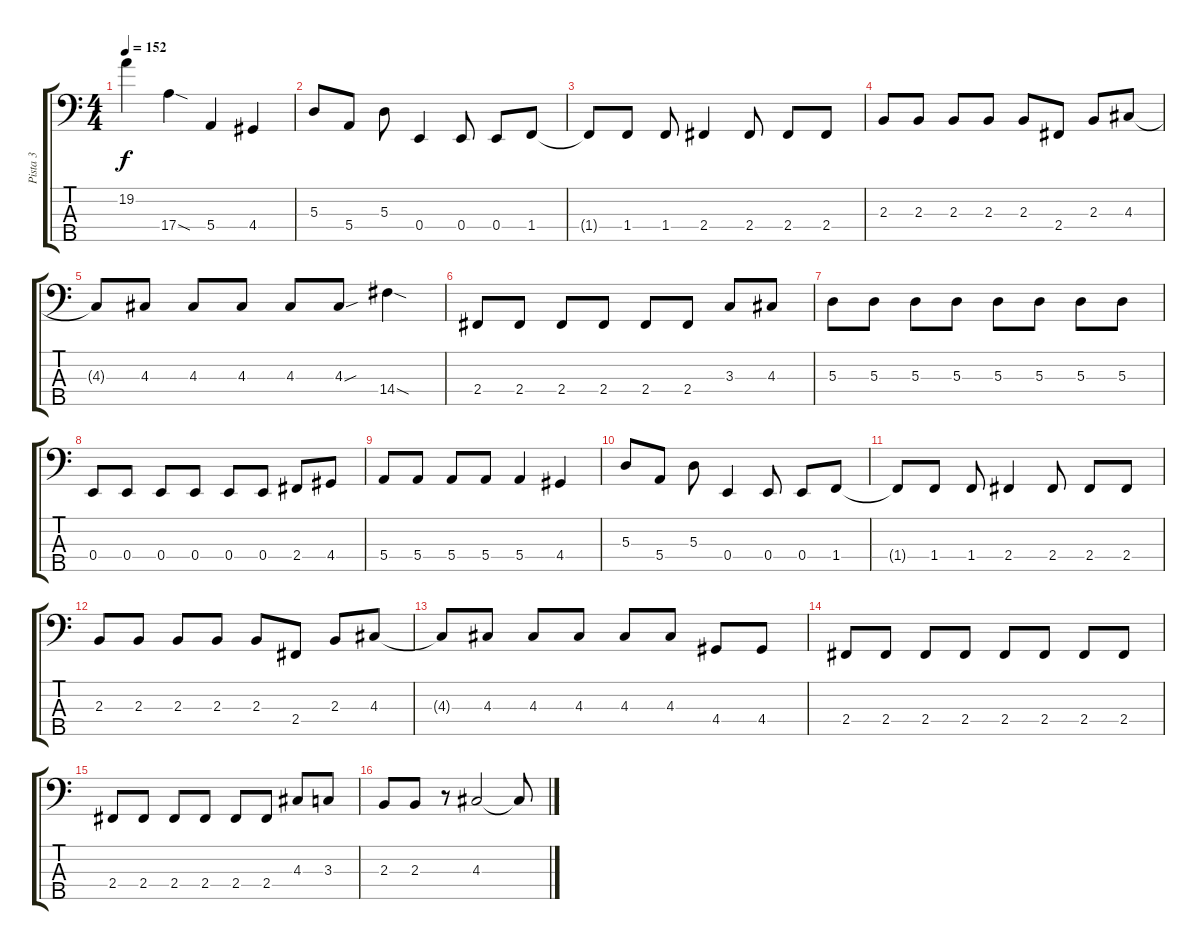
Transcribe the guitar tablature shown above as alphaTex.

\track ("Pista 3" "Pista 3") {instrument electricbassfinger}
\staff {score tabs}
\tuning (G2 D2 A1 E1 B0) {hide}
\ts (4 4)
\tempo 152
\clef f4
\ks c
19.2.4{dy f} 17.4{sod}.4 5.4.4 4.4.4 |
5.3.8 5.4.8 5.3.8 0.4.4 0.4.8 0.4.8 1.4.8 |
1.4{t}.8 1.4.8 1.4.8 2.4.4 2.4.8 2.4.8 2.4.8 |
2.3.8 2.3.8 2.3.8 2.3.8 2.3.8 2.4.8 2.3.8 4.3.8 |
4.3{t}.8 4.3.8 4.3.8 4.3.8 4.3.8 4.3{sou}.8 14.4{sod}.4 |
2.4.8 2.4.8 2.4.8 2.4.8 2.4.8 2.4.8 3.3.8 4.3.8 |
5.3.8 5.3.8 5.3.8 5.3.8 5.3.8 5.3.8 5.3.8 5.3.8 |
0.4.8 0.4.8 0.4.8 0.4.8 0.4.8 0.4.8 2.4.8 4.4.8 |
5.4.8 5.4.8 5.4.8 5.4.8 5.4.4 4.4.4 |
5.3.8 5.4.8 5.3.8 0.4.4 0.4.8 0.4.8 1.4.8 |
1.4{t}.8 1.4.8 1.4.8 2.4.4 2.4.8 2.4.8 2.4.8 |
2.3.8 2.3.8 2.3.8 2.3.8 2.3.8 2.4.8 2.3.8 4.3.8 |
4.3{t}.8 4.3.8 4.3.8 4.3.8 4.3.8 4.3.8 4.4.8 4.4.8 |
2.4.8 2.4.8 2.4.8 2.4.8 2.4.8 2.4.8 2.4.8 2.4.8 |
2.4.8 2.4.8 2.4.8 2.4.8 2.4.8 2.4.8 4.3.8 3.3.8 |
2.3.8 2.3.8 r.8 4.3.2 4.3{t}.8
